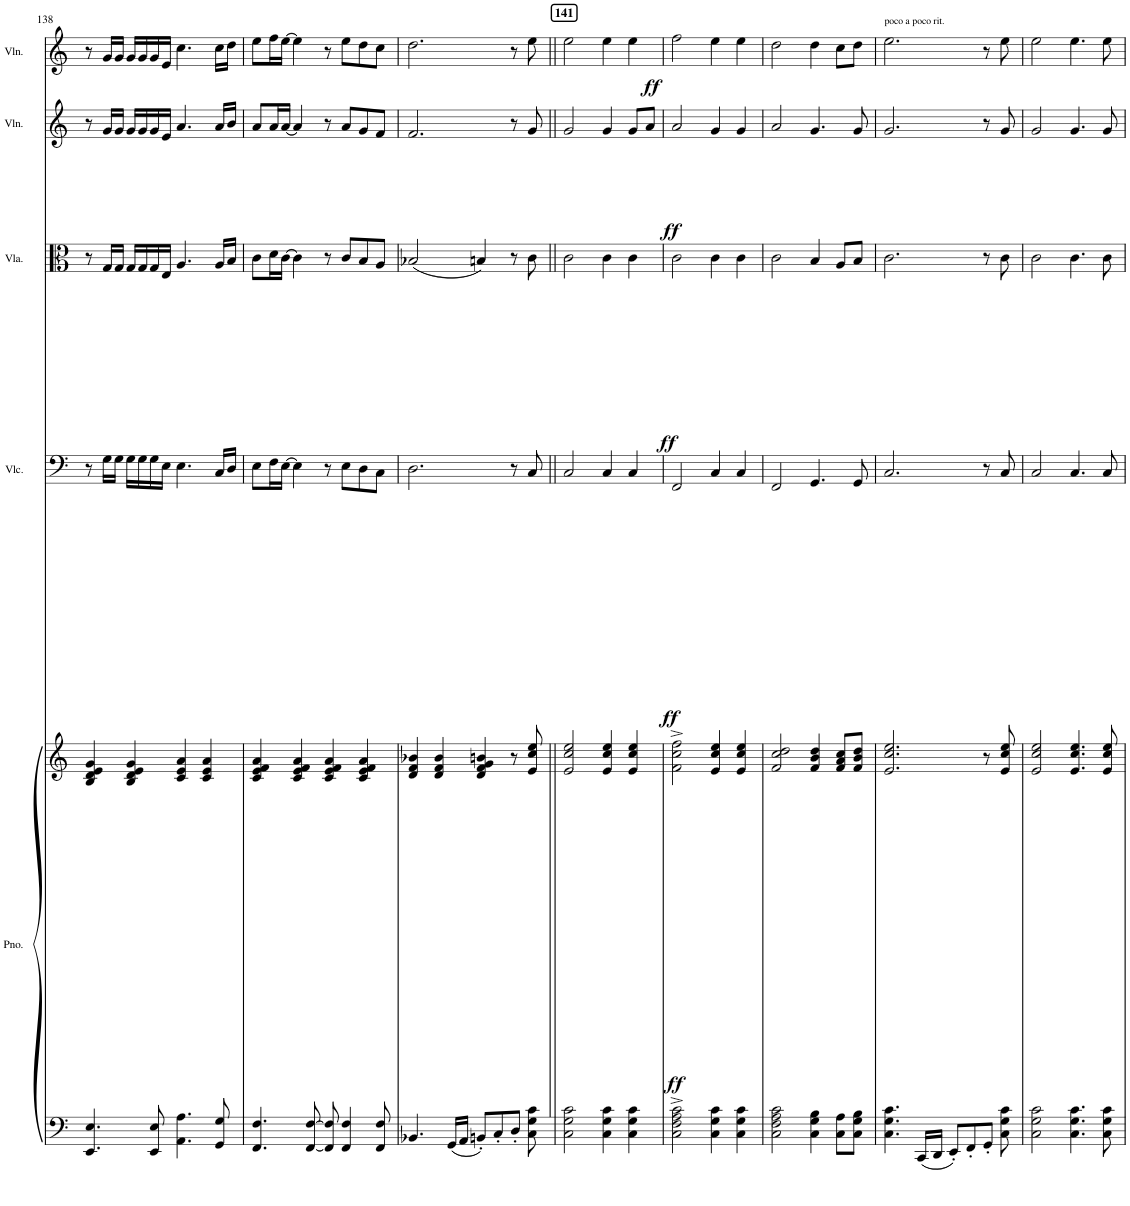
**kern	**kern	**dynam	**kern	**dynam	**kern	**dynam	**kern	**dynam	**kern	**dynam
*part5	*part5	*part5	*part4	*part4	*part3	*part3	*part2	*part2	*part1	*part1
*staff6	*staff5	*staff5/6	*staff4	*staff4	*staff3	*staff3	*staff2	*staff2	*staff1	*staff1
*I"Piano	*	*	*I"Violoncello	*	*I"Viola	*	*I"Violin	*	*I"Violin	*
*I'Pno.	*	*	*I'Vlc.	*	*I'Vla.	*	*I'Vln.	*	*I'Vln.	*
!!LO:PB:g=z
*clefF4	*clefG2	*	*clefF4	*	*clefC3	*	*clefG2	*	*clefG2	*
*k[]	*k[]	*	*k[]	*	*k[]	*	*k[]	*	*k[]	*
*M4/4	*M4/4	*	*M2/4	*	*M2/4	*	*M2/4	*	*M2/4	*
=138	=138	=138	=138	=138	=138	=138	=138	=138	=138	=138
4.EE/ 4.E/	4B/ 4d/ 4e/ 4g/	.	8r	.	8r	.	8r	.	8r	.
.	.	.	16G\LL	.	16G/LL	.	16g/LL	.	16g/LL	.
.	.	.	16G\JJ	.	16G/JJ	.	16g/JJ	.	16g/JJ	.
.	4B/ 4d/ 4e/ 4g/	.	16G\LL	.	16G/LL	.	16g/LL	.	16g/LL	.
.	.	.	16G\	.	16G/	.	16g/	.	16g/	.
8EE/ 8E/	.	.	16G\	.	16G/	.	16g/	.	16g/	.
.	.	.	16E\JJ	.	16E/JJ	.	16e/JJ	.	16e/JJ	.
4.AA\ 4.A\	4c/ 4e/ 4a/	.	4.E\	.	4.A/	.	4.a/	.	4.cc\	.
.	4c/ 4e/ 4a/	.	.	.	.	.	.	.	.	.
8GG/ 8G/	.	.	16C/LL	.	16A/LL	.	16a/LL	.	16cc\LL	.
.	.	.	16D/JJ	.	16B/JJ	.	16b/JJ	.	16dd\JJ	.
=139	=139	=139	=139	=139	=139	=139	=139	=139	=139	=139
4.FF/ 4.F/	4c/ 4e/ 4f/ 4a/	.	8E\L	.	8c\L	.	8a/L	.	8ee\L	.
.	.	.	16F\L	.	16d\L	.	16a/L	.	16ff\L	.
.	.	.	[16E\JJ	.	[16c\JJ	.	[16a/JJ	.	[16ee\JJ	.
.	4c/ 4e/ 4f/ 4a/	.	4E\]	.	4c\]	.	4a/]	.	4ee\]	.
[8FF/ [8F/	.	.	.	.	.	.	.	.	.	.
8FF/] 8F/]	4c/ 4e/ 4f/ 4a/	.	8r	.	8r	.	8r	.	8r	.
4FF/ 4F/	.	.	8E\L	.	8c/L	.	8a/L	.	8ee\L	.
.	4c/ 4e/ 4f/ 4a/	.	8D\	.	8B/	.	8g/	.	8dd\	.
8FF/ 8F/	.	.	8C\J	.	8A/J	.	8f/J	.	8cc\J	.
=140	=140	=140	=140	=140	=140	=140	=140	=140	=140	=140
4.BB-X/	4d/ 4f/ 4b-X/	.	[2D\	.	(2B-X/	.	[2f/	.	[2dd\	.
.	4d/ 4f/ 4b-/	.	.	.	.	.	.	.	.	.
16GG/LL	.	.	.	.	.	.	.	.	.	.
16AA/JJ	.	.	.	.	.	.	.	.	.	.
8BBn'/L	4d/ 4f/ 4g/ 4bn/	.	4ryy	.	4Bn/)	.	4ryy	.	4ryy	.
8C'/	.	.	.	.	.	.	.	.	.	.
!	!	!	!	!	!	!	!	!	!	!LO:DY:b
8D'/J	8r	.	8r	.	8r	.	8r	.	8r	ff
!	!	!LO:DY:b	!	!LO:DY:b	!	!LO:DY:b	!	!LO:DY:b	!	!
8C\ 8G\ 8c\	8e/ 8cc/ 8ee/	ff	8C/	ff	8c\	ff	8g/	ff	8ee\	.
=141||	=141||	=141||	=141||	=141||	=141||	=141||	=141||	=141||	=141||	=141||
!	!	!	!	!	!	!	!	!	!LO:TX:a:B:t=141	!
2C\ 2G\ 2c\	2e/ 2cc/ 2ee/	.	2C/	.	2c\	.	2g/	.	2ee\	.
4C\ 4G\ 4c\	4e/ 4cc/ 4ee/	.	4D\]	.	4c\	.	4f/]	.	4dd\]	.
4C\ 4G\ 4c\	4e/ 4cc/ 4ee/	.	4C/	.	4c\	.	4g/	.	4ee\	.
4ryy	4ryy	.	4C/	.	4ryy	.	8g/L	.	4ee\	.
.	.	.	.	.	.	.	8a/J	.	.	.
=142	=142	=142	=142	=142	=142	=142	=142	=142	=142	=142
2C\^ 2F\^ 2A\^ 2c\^	2f\^ 2cc\^ 2ff\^	.	2FF/	.	2c\	.	2a/	.	2ff\	.
4C\ 4G\ 4c\	4e/ 4cc/ 4ee/	.	4C/	.	4c\	.	4g/	.	4ee\	.
4C\ 4G\ 4c\	4e/ 4cc/ 4ee/	.	4C/	.	4c\	.	4g/	.	4ee\	.
=143	=143	=143	=143	=143	=143	=143	=143	=143	=143	=143
2C\ 2F\ 2A\ 2c\	2f/ 2cc/ 2dd/	.	2FF/	.	2c\	.	2a/	.	2dd\	.
4C\ 4G\ 4B\	4f/ 4b/ 4dd/	.	4.GG/	.	4B/	.	4.g/	.	4dd\	.
8C\ 8A\L	8f/ 8a/ 8cc/L	.	.	.	8A/L	.	.	.	8cc\L	.
8C\ 8G\ 8B\J	8f/ 8b/ 8dd/J	.	8GG/	.	8B/J	.	8g/	.	8dd\J	.
=144	=144	=144	=144	=144	=144	=144	=144	=144	=144	=144
!	!	!	!	!	!	!	!	!	!LO:TX:a:t=poco a poco rit.	!
4.C\ 4.G\ 4.c\	2.e/ 2.cc/ 2.ee/	.	[2C/	.	[2c\	.	[2g/	.	[2ee\	.
16CC/LL	.	.	.	.	.	.	.	.	.	.
16DD/JJ	.	.	.	.	.	.	.	.	.	.
8EE'/L	.	.	4ryy	.	4ryy	.	4ryy	.	4ryy	.
8FF'/	.	.	.	.	.	.	.	.	.	.
8GG'/J	8r	.	8r	.	8r	.	8r	.	8r	.
8C\ 8G\ 8c\	8e/ 8cc/ 8ee/	.	8C/	.	8c\	.	8g/	.	8ee\	.
=145	=145	=145	=145	=145	=145	=145	=145	=145	=145	=145
2C\ 2G\ 2c\	2e/ 2cc/ 2ee/	.	2C/	.	2c\	.	2g/	.	2ee\	.
4.C\ 4.G\ 4.c\	4.e/ 4.cc/ 4.ee/	.	4C/]	.	4c\]	.	4g/]	.	4ee\]	.
.	.	.	4.C/	.	4.c\	.	4.g/	.	4.ee\	.
8C\ 8G\ 8c\	8e/ 8cc/ 8ee/	.	.	.	.	.	.	.	.	.
4ryy	4ryy	.	.	.	.	.	.	.	.	.
.	.	.	8C/	.	8c\	.	8g/	.	8ee\	.
=	=	=	=	=	=	=	=	=	=	=
*-	*-	*-	*-	*-	*-	*-	*-	*-	*-	*-
